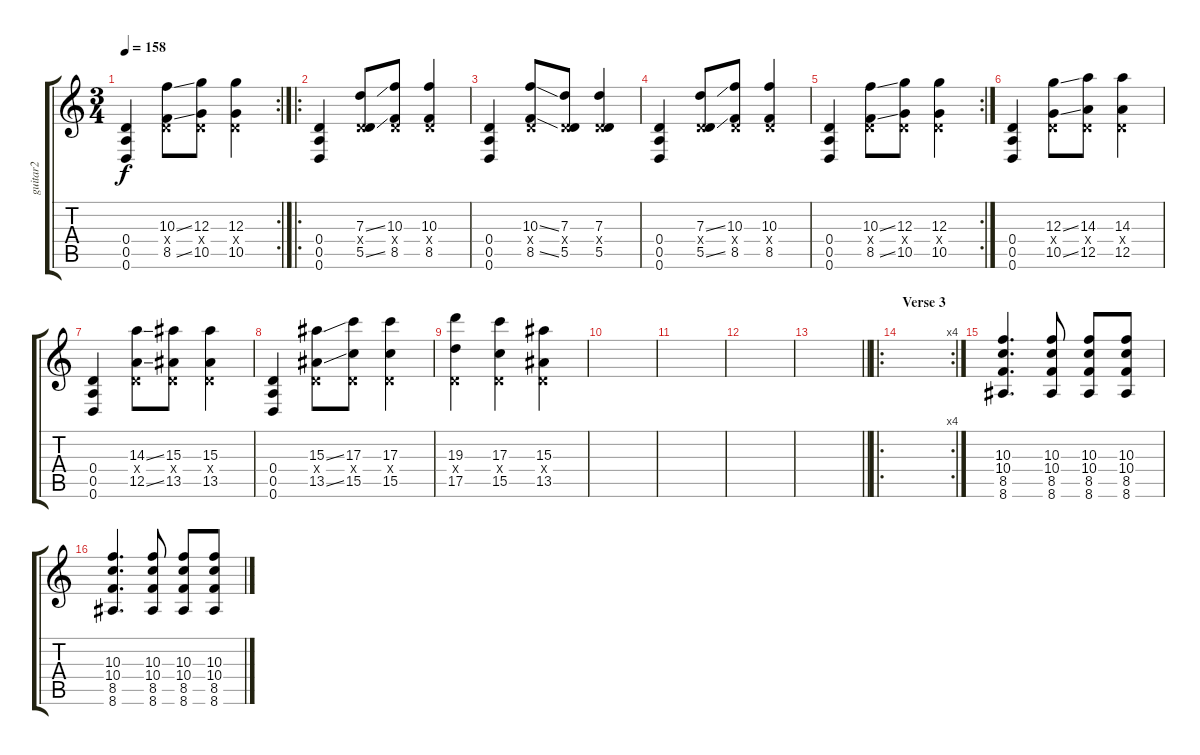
\track ("guitar2" "guitar2") {instrument distortionguitar}
\staff {score tabs}
\tuning (E4 B3 G3 D3 A2 D2) {hide}
\rc 2
\ts (3 4)
\tempo 158
\clef g2
\ks c
(0.4 0.5 0.6).4{dy f} (10.3{ss} 0.4{x} 8.5{ss}).8 (12.3 0.4{x} 10.5).8 (12.3 0.4{x} 10.5).4 |
\ro
(0.4 0.5 0.6).4 (7.3{ss} 0.4{x} 5.5{ss}).8 (10.3 0.4{x} 8.5).8 (10.3 0.4{x} 8.5).4 |
(0.4 0.5 0.6).4 (10.3{ss} 0.4{x} 8.5{ss}).8 (7.3 0.4{x} 5.5).8 (7.3 0.4{x} 5.5).4 |
(0.4 0.5 0.6).4 (7.3{ss} 0.4{x} 5.5{ss}).8 (10.3 0.4{x} 8.5).8 (10.3 0.4{x} 8.5).4 |
\rc 2
(0.4 0.5 0.6).4 (10.3{ss} 0.4{x} 8.5{ss}).8 (12.3 0.4{x} 10.5).8 (12.3 0.4{x} 10.5).4 |
(0.4 0.5 0.6).4 (12.3{ss} 0.4{x} 10.5{ss}).8 (14.3 0.4{x} 12.5).8 (14.3 0.4{x} 12.5).4 |
(0.4 0.5 0.6).4 (14.3{ss} 0.4{x} 12.5{ss}).8 (15.3 0.4{x} 13.5).8 (15.3 0.4{x} 13.5).4 |
(0.4 0.5 0.6).4 (15.3{ss} 0.4{x} 13.5{ss}).8 (17.3 0.4{x} 15.5).8 (17.3 0.4{x} 15.5).4 |
(19.3 0.4{x} 17.5).4 (17.3 0.4{x} 15.5).4 (15.3 0.4{x} 13.5).4 |
|
|
|
\barLineRight lightlight
|
\ro
\rc 4
\section ("" "Verse 3")
|
(10.3 10.4 8.5 8.6).4{d} (10.3 10.4 8.5 8.6).8 (10.3 10.4 8.5 8.6).8 (10.3 10.4 8.5 8.6).8 |
(10.3 10.4 8.5 8.6).4{d} (10.3 10.4 8.5 8.6).8 (10.3 10.4 8.5 8.6).8 (10.3 10.4 8.5 8.6).8
